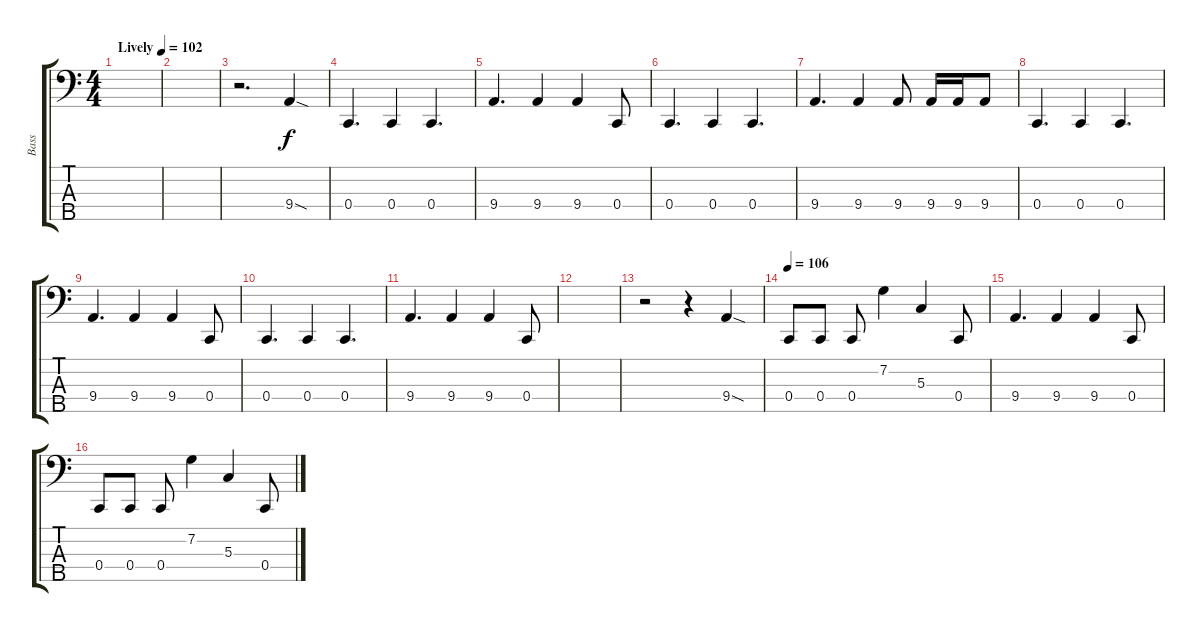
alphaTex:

\track ("Bass" "Bass") {instrument electricbasspick}
\staff {score tabs}
\tuning (G2 C2 G1 C1 G0) {hide}
\ts (4 4)
\tempo (102 "Lively")
\clef f4
\ks c
|
|
r.2{d} 9.4{sod}.4 |
0.4.4{d} 0.4.4 0.4.4{d} |
9.4.4{d} 9.4.4 9.4.4 0.4.8 |
0.4.4{d} 0.4.4 0.4.4{d} |
9.4.4{d} 9.4.4 9.4.8 9.4.16 9.4.16 9.4.8 |
0.4.4{d} 0.4.4 0.4.4{d} |
9.4.4{d} 9.4.4 9.4.4 0.4.8 |
0.4.4{d} 0.4.4 0.4.4{d} |
9.4.4{d} 9.4.4 9.4.4 0.4.8 |
|
r.2 r.4 9.4{sod}.4 |
\tempo 106
0.4.8 0.4.8 0.4.8 7.2.4 5.3.4 0.4.8 |
9.4.4{d} 9.4.4 9.4.4 0.4.8 |
0.4.8 0.4.8 0.4.8 7.2.4 5.3.4 0.4.8
